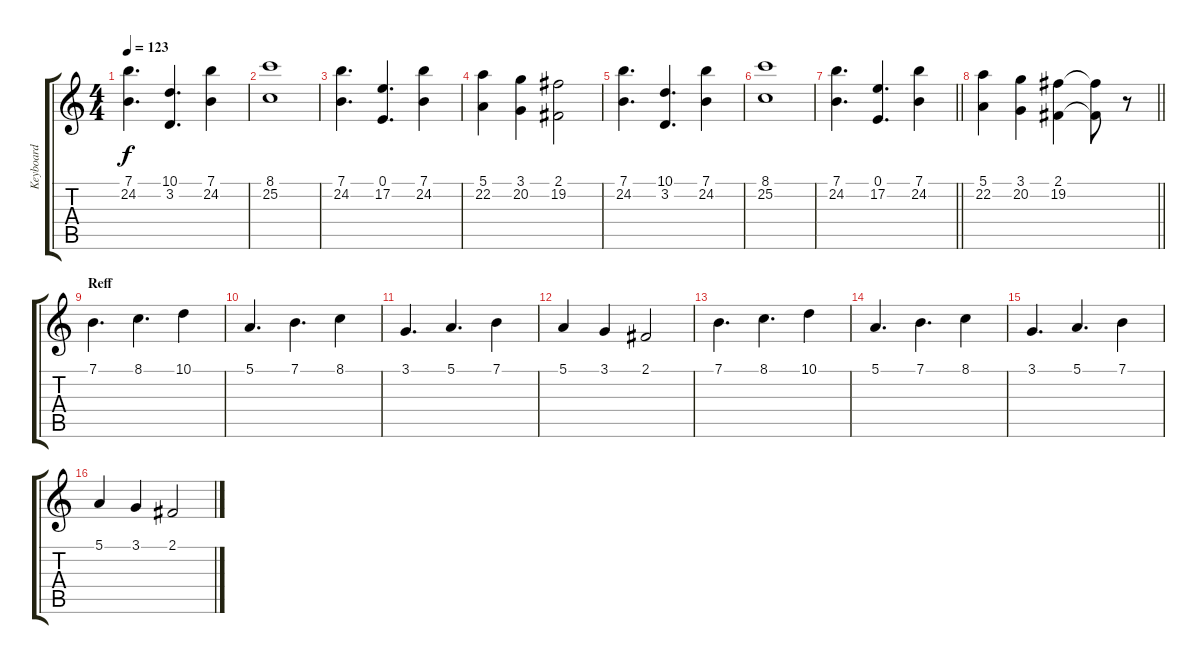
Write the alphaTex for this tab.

\track ("Keyboard" "Keyboard") {instrument stringensemble1}
\staff {score tabs}
\tuning (E4 B3 G3 D3 A2 E2) {hide}
\ts (4 4)
\tempo 123
\clef g2
\ks c
(7.1 24.2).4{d dy f} (10.1 3.2).4{d} (7.1 24.2).4 |
(8.1 25.2).1 |
(7.1 24.2).4{d} (0.1 17.2).4{d} (7.1 24.2).4 |
(5.1 22.2).4 (3.1 20.2).4 (2.1 19.2).2 |
(7.1 24.2).4{d} (10.1 3.2).4{d} (7.1 24.2).4 |
(8.1 25.2).1 |
\barLineRight lightlight
(7.1 24.2).4{d} (0.1 17.2).4{d} (7.1 24.2).4 |
\section ("" "")
\barLineRight lightlight
(5.1 22.2).4 (3.1 20.2).4 (2.1 19.2).4 (2.1{t} 19.2{t}).8 r.8 |
\section ("" "Reff")
7.1.4{d instrument viola} 8.1.4{d} 10.1.4 |
5.1.4{d} 7.1.4{d} 8.1.4 |
3.1.4{d} 5.1.4{d} 7.1.4 |
5.1.4 3.1.4 2.1.2 |
7.1.4{d instrument viola} 8.1.4{d} 10.1.4 |
5.1.4{d} 7.1.4{d} 8.1.4 |
3.1.4{d} 5.1.4{d} 7.1.4 |
5.1.4 3.1.4 2.1.2
